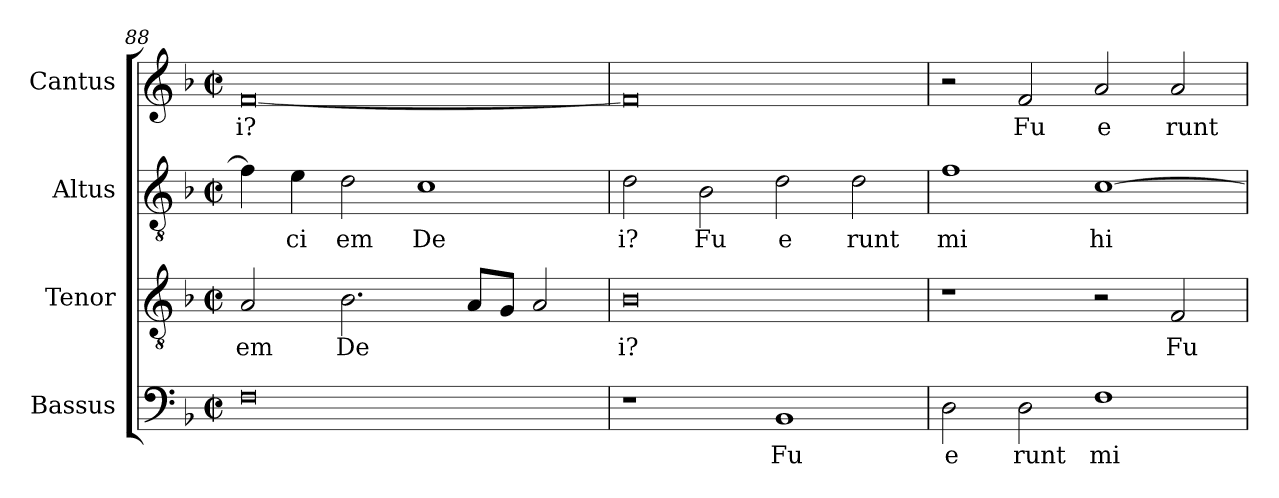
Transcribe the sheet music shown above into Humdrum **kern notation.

**kern	**text	**kern	**text	**kern	**text	**kern	**text
*part4	*part4	*part3	*part3	*part2	*part2	*part1	*part1
*staff4	*staff4	*staff3	*staff3	*staff2	*staff2	*staff1	*staff1
*I"Bassus	*	*I"Tenor	*	*I"Altus	*	*I"Cantus	*
*clefF4	*	*clefGv2	*	*clefGv2	*	*clefG2	*
*k[b-]	*	*k[b-]	*	*k[b-]	*	*k[b-]	*
*F:	*	*F:	*	*F:	*	*F:	*
*M2/2	*	*M2/2	*	*M2/2	*	*M2/2	*
*met(c|)	*	*met(c|)	*	*met(c|)	*	*met(c|)	*
=88	=88	=88	=88	=88	=88	=88	=88
!	!	!	!LO:LY:b:cj	!	!	!	!LO:LY:b:cj
0F	.	2A/	em	4f\]	.	[<0f	i?
!	!	!	!	!	!LO:LY:b:cj	!	!
.	.	.	.	4e\	ci	.	.
!	!	!	!LO:LY:b	!	!LO:LY:b:cj	!	!
.	.	2.B-\	De	2d\	em	.	.
!	!	!	!	!	!LO:LY:b:cj	!	!
.	.	.	.	1c	De	.	.
.	.	8A/L	.	.	.	.	.
.	.	8G/J	.	.	.	.	.
.	.	2A/	.	.	.	.	.
=89	=89	=89	=89	=89	=89	=89	=89
!	!	!	!LO:LY:b:cj	!	!LO:LY:b:cj	!	!
1r	.	0B-	i?	2d\	i?	0f]	.
!	!	!	!	!	!LO:LY:b:cj	!	!
.	.	.	.	2B-\	Fu	.	.
!	!LO:LY:b:cj	!	!	!	!LO:LY:b:cj	!	!
1BB-	Fu	.	.	2d\	e	.	.
!	!	!	!	!	!LO:LY:b:cj	!	!
.	.	.	.	2d\	runt	.	.
=90	=90	=90	=90	=90	=90	=90	=90
!	!LO:LY:b:cj	!	!	!	!LO:LY:b:cj	!	!
2D\	e	1r	.	1f	mi	2r	.
!	!LO:LY:b:cj	!	!	!	!	!	!LO:LY:b:cj
2D\	runt	.	.	.	.	2f/	Fu
!	!LO:LY:b:cj	!	!	!	!LO:LY:b:cj	!	!LO:LY:b:cj
1F	mi	2r	.	[>1c	hi	2a/	e
!	!	!	!LO:LY:b:cj	!	!	!	!LO:LY:b:cj
.	.	2F/	Fu	.	.	2a/	runt
=	=	=	=	=	=	=	=
*-	*-	*-	*-	*-	*-	*-	*-
